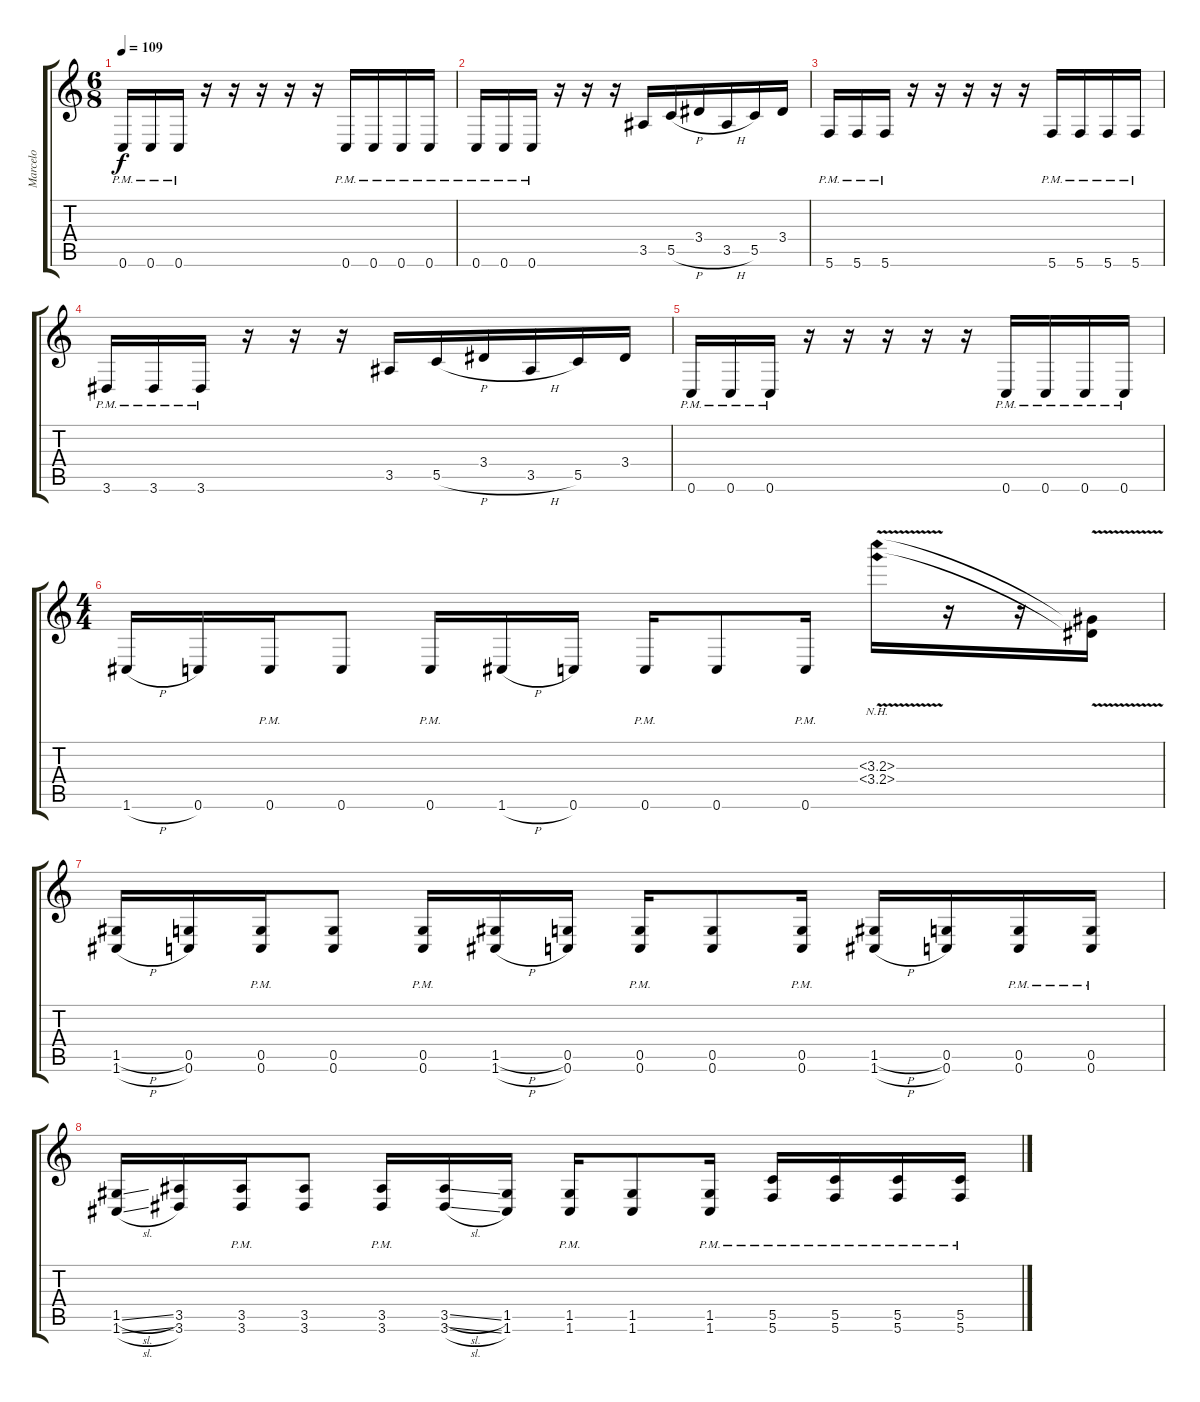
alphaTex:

\track ("Marcelo" "Marcelo") {instrument distortionguitar}
\staff {score tabs}
\tuning (D4 A3 F3 C3 G2 C2) {hide}
\ts (6 8)
\tempo 109
\clef g2
\ks c
0.6{pm}.16{dy f} 0.6{pm}.16 0.6{pm}.16 r.16 r.16 r.16 r.16 r.16 0.6{pm}.16 0.6{pm}.16 0.6{pm}.16 0.6{pm}.16 |
0.6{pm}.16 0.6{pm}.16 0.6{pm}.16 r.16 r.16 r.16 3.5.16 5.5{h}.16 3.4.16 3.5{h}.16 5.5.16 3.4.16 |
5.6{pm}.16 5.6{pm}.16 5.6{pm}.16 r.16 r.16 r.16 r.16 r.16 5.6{pm}.16 5.6{pm}.16 5.6{pm}.16 5.6{pm}.16 |
3.6{pm}.16 3.6{pm}.16 3.6{pm}.16 r.16 r.16 r.16 3.5.16 5.5{h}.16 3.4.16 3.5{h}.16 5.5.16 3.4.16 |
0.6{pm}.16 0.6{pm}.16 0.6{pm}.16 r.16 r.16 r.16 r.16 r.16 0.6{pm}.16 0.6{pm}.16 0.6{pm}.16 0.6{pm}.16 |
\ts (4 4)
1.6{h}.16 0.6.16 0.6{pm}.16 0.6.8 0.6{pm}.16 1.6{h}.16 0.6.16 0.6{pm}.16 0.6.8 0.6{pm}.16 (3.3{nh v} 3.4{nh v}).16 r.16 r.16 (3.3{t} 3.4{t}).16 |
(1.5{h} 1.6{h}).16 (0.5 0.6).16 (0.5 0.6{pm}).16 (0.5 0.6).8 (0.5 0.6{pm}).16 (1.5{h} 1.6{h}).16 (0.5 0.6).16 (0.5 0.6{pm}).16 (0.5 0.6).8 (0.5 0.6{pm}).16 (1.5{h} 1.6{h}).16 (0.5 0.6).16 (0.5 0.6{pm}).16 (0.5 0.6{pm}).16 |
(1.5{sl} 1.6{sl}).16 (3.5 3.6).16 (3.5 3.6{pm}).16 (3.5 3.6).8 (3.5 3.6{pm}).16 (3.5{sl} 3.6{sl}).16 (1.5 1.6).16 (1.5 1.6{pm}).16 (1.5 1.6).8 (1.5 1.6{pm}).16 (5.5 5.6{pm}).16 (5.5 5.6{pm}).16 (5.5 5.6{pm}).16 (5.5 5.6{pm}).16
